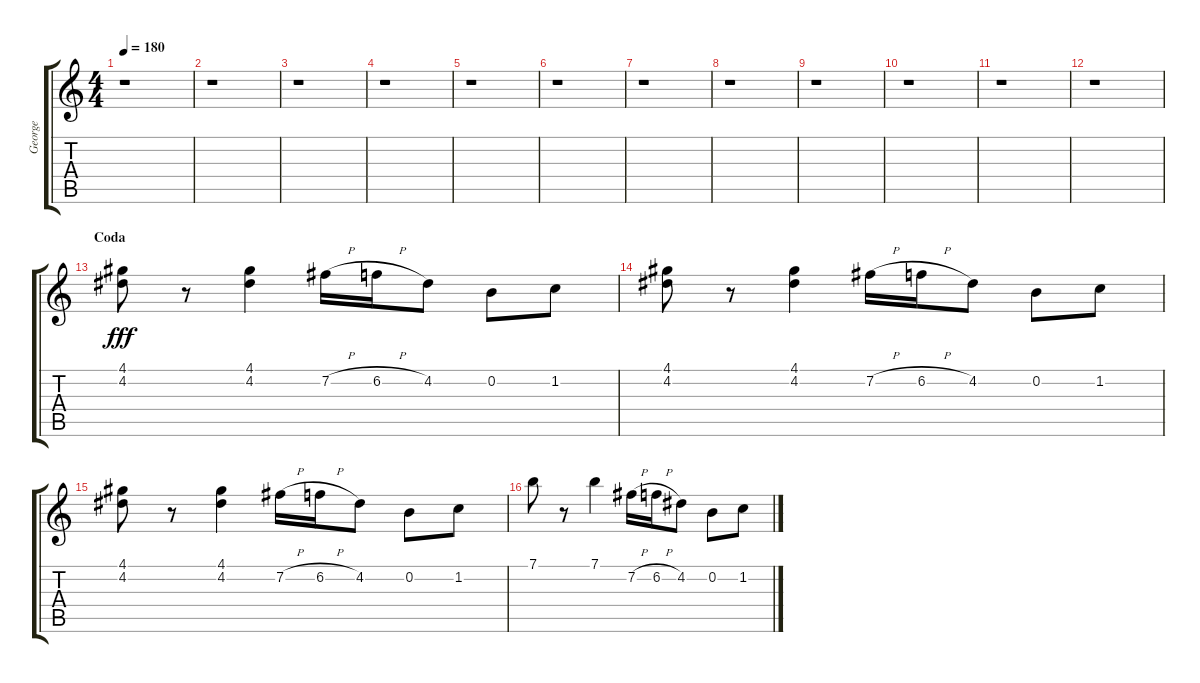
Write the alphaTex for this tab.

\track ("George" "George") {instrument overdrivenguitar}
\staff {score tabs}
\tuning (E4 B3 G3 D3 A2 E2) {hide}
\ts (4 4)
\tempo 180
\clef g2
\ks c
r.1{dy fff} |
r.1 |
r.1 |
r.1 |
r.1 |
r.1 |
r.1 |
r.1 |
r.1 |
r.1 |
r.1 |
r.1 |
\section ("" "Coda")
(4.1 4.2).8{volume 14} r.8 (4.1 4.2).4 7.2{h}.16 6.2{h}.16 4.2.8 0.2.8 1.2.8 |
(4.1 4.2).8 r.8 (4.1 4.2).4 7.2{h}.16 6.2{h}.16 4.2.8 0.2.8 1.2.8 |
(4.1 4.2).8 r.8 (4.1 4.2).4 7.2{h}.16 6.2{h}.16 4.2.8 0.2.8 1.2.8 |
7.1.8 r.8 7.1.4 7.2{h}.16 6.2{h}.16 4.2.8 0.2.8 1.2.8
